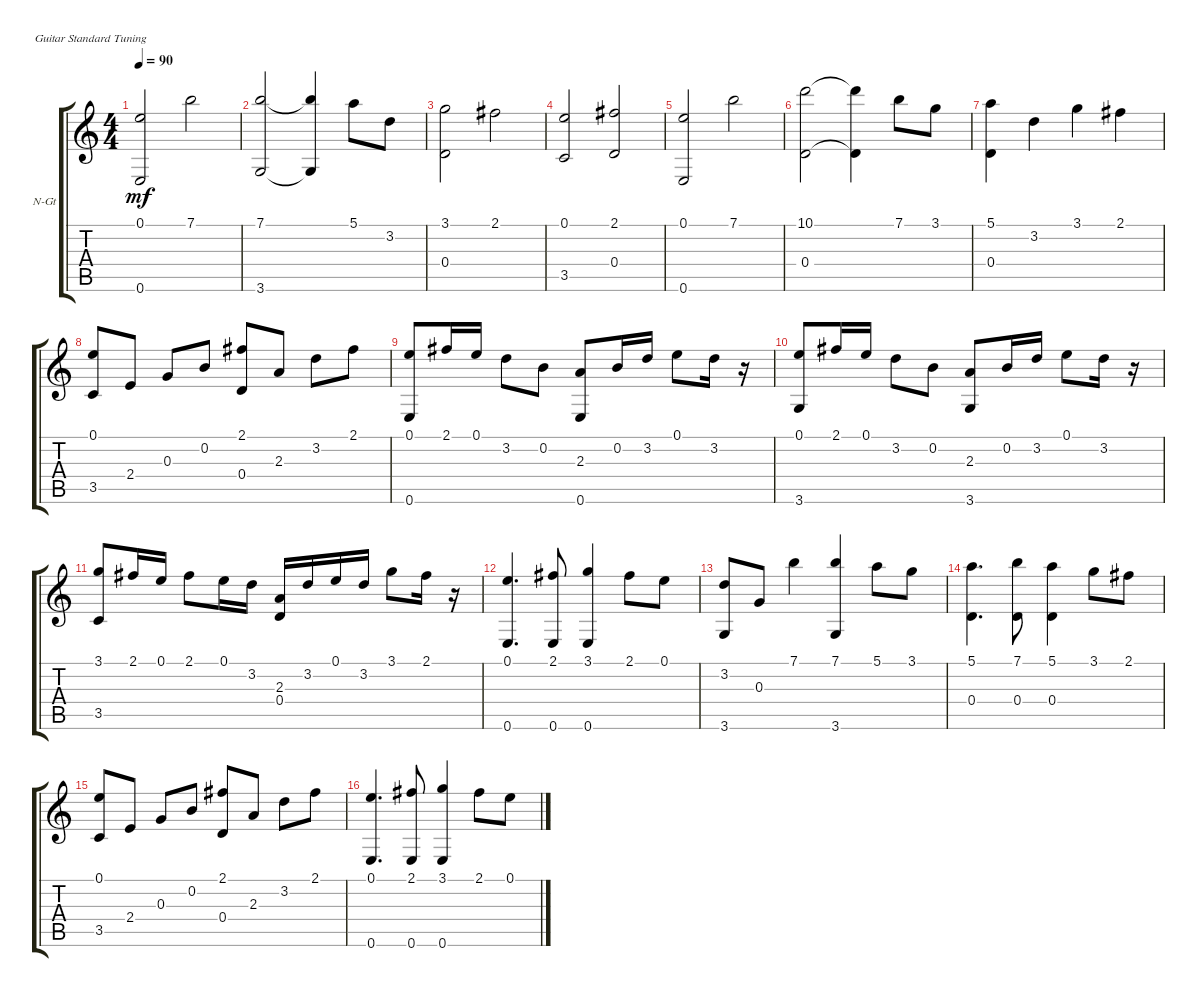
\defaultSystemsLayout 4
\bracketExtendMode groupsimilarinstruments
\firstSystemTrackNameOrientation horizontal
\otherSystemsTrackNameOrientation horizontal
\track ("Guitar" "N-Gt") {instrument acousticguitarnylon}
\staff {score tabs}
\tuning (E4 B3 G3 D3 A2 E2)
\ts (4 4)
\tempo 90
\clef g2
\ks c
(0.1 0.6).2{dy mf instrument acousticguitarnylon} 7.1.2 |
(7.1 3.6).2 (7.1{t} 3.6{t}).4 5.1.8 3.2.8 |
(3.1 0.4).2 2.1.2 |
(0.1 3.5).2 (2.1 0.4).2 |
(0.1 0.6).2 7.1.2 |
(10.1 0.4).2 (10.1{t} 0.4{t}).4 7.1.8 3.1.8 |
(5.1 0.4).4 3.2.4 3.1.4 2.1.4 |
(0.1 3.5).8 2.4.8 0.3.8 0.2.8 (2.1 0.4).8 2.3.8 3.2.8 2.1.8 |
(0.6 0.1).8 2.1.16 0.1.16 3.2.8 0.2.8 (2.3 0.6).8 0.2.16 3.2.16 0.1.8 3.2.16 r.16 |
(0.1 3.6).8 2.1.16 0.1.16 3.2.8 0.2.8 (2.3 3.6).8 0.2.16 3.2.16 0.1.8 3.2.16 r.16 |
(3.1 3.5).8 2.1.16 0.1.16 2.1.8 0.1.16 3.2.16 (2.3 0.4).16 3.2.16 0.1.16 3.2.16 3.1.8 2.1.16 r.16 |
(0.1 0.6).4{d} (2.1 0.6).8 (3.1 0.6).4 2.1.8 0.1.8 |
(3.2 3.6).8 0.3.8 7.1.4 (7.1 3.6).4 5.1.8 3.1.8 |
(5.1 0.4).4{d} (7.1 0.4).8 (5.1 0.4).4 3.1.8 2.1.8 |
(0.1 3.5).8 2.4.8 0.3.8 0.2.8 (2.1 0.4).8 2.3.8 3.2.8 2.1.8 |
(0.1 0.6).4{d} (2.1 0.6).8 (3.1 0.6).4 2.1.8 0.1.8
